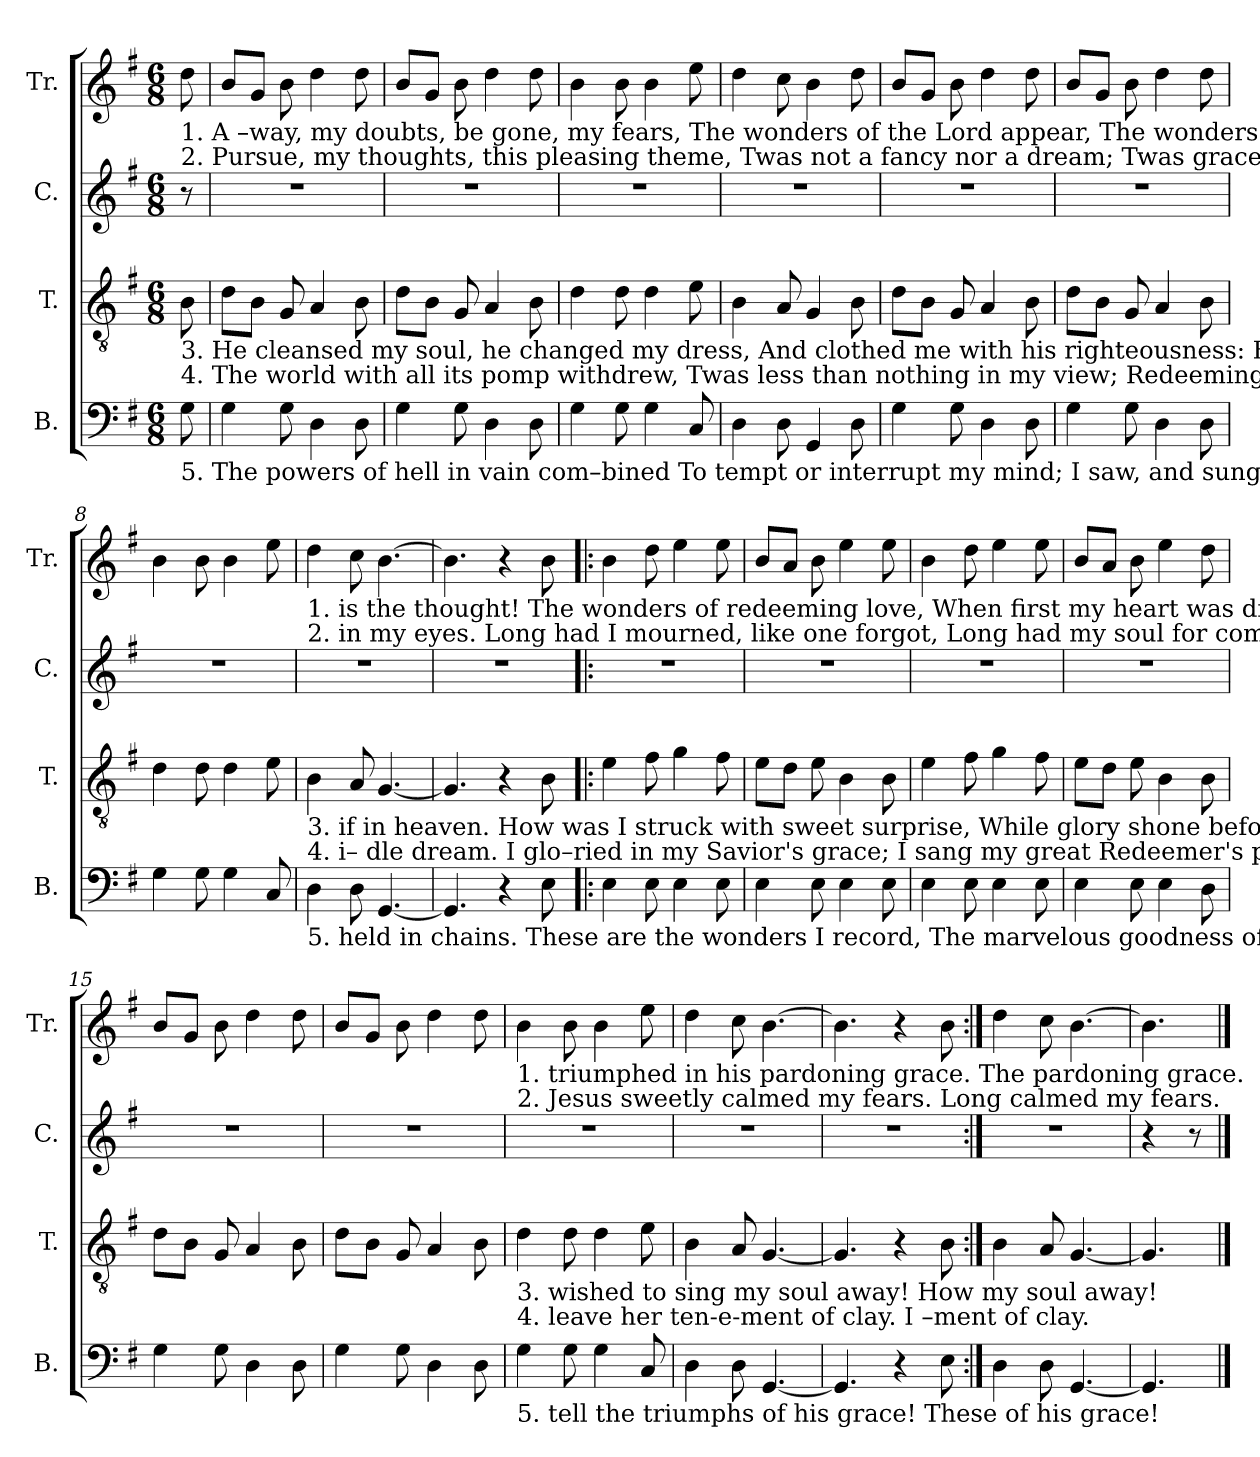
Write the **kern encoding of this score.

**kern	**kern	**kern	**kern
*part4	*part3	*part2	*part1
*staff4	*staff3	*staff2	*staff1
*I"B.	*I"T.	*I"C.	*I"Tr.
*I'B.	*I'T.	*I'C.	*I'Tr.
*clefF4	*clefGv2	*clefG2	*clefG2
*k[f#]	*k[f#]	*k[f#]	*k[f#]
*M6/8	*M6/8	*M6/8	*M6/8
*MM130	*MM130	*MM130	*MM130
=1	=1	=1	=1
!	!	!	!LO:TX:b:t=1. A –way,  my doubts, be  gone,  my fears,  The  wonders  of the Lord appear,  The  wonders  that my Savior  wrought;  O how de-light-ful
!	!	!	!LO:TX:b:t=2. Pursue, my thoughts, this pleasing theme, Twas  not a fancy nor  a  dream;  Twas  grace descending from the skies,   Shall  be mar –ve–lous
!	!LO:TX:b:t=3. He cleansed my soul, he changed my dress,  And clothed me with his righteousness&colon;  He spoke at once my sins forgiven, And I  rejoiced as	!	!
!	!LO:TX:b:t=4. The  world with all  its pomp withdrew,  Twas  less  than nothing in my view;  Redeeming  love  was  all  my theme, And  life appeared an	!	!
!LO:TX:b:t=5. The powers of hell  in vain com–bined   To  tempt  or  interrupt  my  mind;   I  saw, and  sung  in  joy–ful  strains     The monster  Sa–tan	!	!	!
8G\	8B\	8r	8dd\
=2	=2	=2	=2
4G\	8d\L	2.r	8b/L
.	8B\J	.	8g/J
8G\	8G/	.	8b\
4D\	4A/	.	4dd\
8D\	8B\	.	8dd\
=3	=3	=3	=3
4G\	8d\L	2.r	8b/L
.	8B\J	.	8g/J
8G\	8G/	.	8b\
4D\	4A/	.	4dd\
8D\	8B\	.	8dd\
=4	=4	=4	=4
4G\	4d\	2.r	4b\
8G\	8d\	.	8b\
4G\	4d\	.	4b\
8C/	8e\	.	8ee\
=5	=5	=5	=5
4D\	4B\	2.r	4dd\
8D\	8A/	.	8cc\
4GG/	4G/	.	4b\
8D\	8B\	.	8dd\
=6	=6	=6	=6
4G\	8d\L	2.r	8b/L
.	8B\J	.	8g/J
8G\	8G/	.	8b\
4D\	4A/	.	4dd\
8D\	8B\	.	8dd\
=7	=7	=7	=7
4G\	8d\L	2.r	8b/L
.	8B\J	.	8g/J
8G\	8G/	.	8b\
4D\	4A/	.	4dd\
8D\	8B\	.	8dd\
=8	=8	=8	=8
4G\	4d\	2.r	4b\
8G\	8d\	.	8b\
4G\	4d\	.	4b\
8C/	8e\	.	8ee\
!!LO:LB:g=z
=9	=9	=9	=9
!	!	!	!LO:TX:b:t=1. is   the   thought!       The   wonders  of  redeeming  love, When first my heart was drawn above; When  first  I  saw  my Savior's face, And
!	!	!	!LO:TX:b:t=2. in   my  eyes.          Long  had I mourned, like one forgot, Long had my soul for comfort fought, Je – sus  was  wit–ness  to  my  tears, And
!	!LO:TX:b:t=3. if in  heaven.          How  was I struck with sweet surprise, While glory shone before my eyes!  How  did  I  sing  from  day  to  day,   And	!	!
!	!LO:TX:b:t=4. i– dle  dream.           I    glo–ried  in  my  Savior's   grace;     I sang my great Redeemer's praise;  My  soul  now  longed  to soar away,   And	!	!
!LO:TX:b:t=5.  held in chains.         These  are  the  wonders  I   record,  The marvelous goodness of the Lord;  O  for  a  tongue  to  speak his praise,   To	!	!	!
4D\	4B\	2.r	4dd\
8D\	8A/	.	8cc\
[4.GG/	[4.G/	.	[4.b\
=10	=10	=10	=10
4.GG/]	4.G/]	2.r	4.b\]
4r	4r	.	4r
8E\	8B\	.	8b\
=11!|:	=11!|:	=11!|:	=11!|:
4E\	4e\	2.r	4b\
8E\	8f#\	.	8dd\
4E\	4g\	.	4ee\
8E\	8f#\	.	8ee\
=12	=12	=12	=12
4E\	8e\L	2.r	8b/L
.	8d\J	.	8a/J
8E\	8e\	.	8b\
4E\	4B\	.	4ee\
8E\	8B\	.	8ee\
=13	=13	=13	=13
4E\	4e\	2.r	4b\
8E\	8f#\	.	8dd\
4E\	4g\	.	4ee\
8E\	8f#\	.	8ee\
=14	=14	=14	=14
4E\	8e\L	2.r	8b/L
.	8d\J	.	8a/J
8E\	8e\	.	8b\
4E\	4B\	.	4ee\
8D\	8B\	.	8dd\
=15	=15	=15	=15
4G\	8d\L	2.r	8b/L
.	8B\J	.	8g/J
8G\	8G/	.	8b\
4D\	4A/	.	4dd\
8D\	8B\	.	8dd\
=16	=16	=16	=16
4G\	8d\L	2.r	8b/L
.	8B\J	.	8g/J
8G\	8G/	.	8b\
4D\	4A/	.	4dd\
8D\	8B\	.	8dd\
!!LO:LB:g=z
=17	=17	=17	=17
!	!	!	!LO:TX:b:t=1. triumphed in his pardoning grace.    The      pardoning grace.
!	!	!	!LO:TX:b:t=2. Jesus sweetly calmed my fears.          Long     calmed my fears.
!	!LO:TX:b:t=3. wished to sing my soul  away!             How    my soul  away!	!	!
!	!LO:TX:b:t=4. leave her  ten-e-ment  of  clay.                I        –ment  of clay.	!	!
!LO:TX:b:t=5. tell the triumphs of his grace!             These     of  his    grace!	!	!	!
4G\	4d\	2.r	4b\
8G\	8d\	.	8b\
4G\	4d\	.	4b\
8C/	8e\	.	8ee\
=18	=18	=18	=18
4D\	4B\	2.r	4dd\
8D\	8A/	.	8cc\
[4.GG/	[4.G/	.	[4.b\
=19	=19	=19	=19
4.GG/]	4.G/]	2.r	4.b\]
4r	4r	.	4r
8E\	8B\	.	8b\
=20:|!	=20:|!	=20:|!	=20:|!
4D\	4B\	2.r	4dd\
8D\	8A/	.	8cc\
[4.GG/	[4.G/	.	[4.b\
=21	=21	=21	=21
4.GG/]	4.G/]	4r	4.b\]
.	.	8r	.
==	==	==	==
*-	*-	*-	*-
